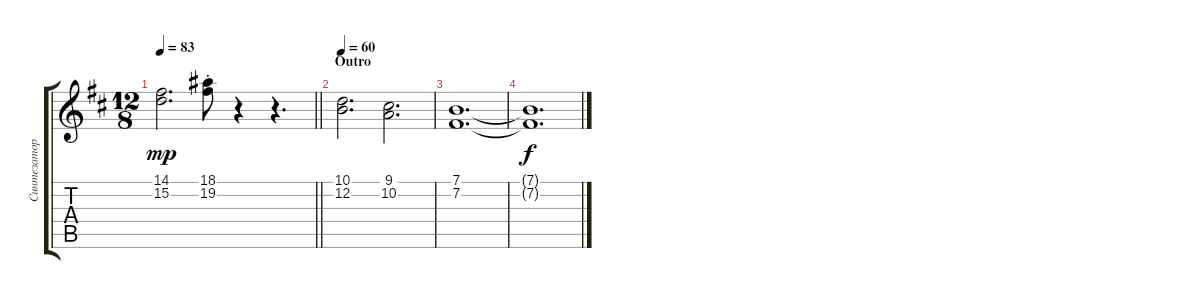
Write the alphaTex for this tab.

\track ("Синтезатор" "Синтезатор") {instrument rockorgan}
\staff {score tabs}
\tuning (E4 B3 G3 D3 A2 E2) {hide}
\ts (12 8)
\tempo 83
\clef g2
\barLineRight lightlight
\ks bminor
(14.1 15.2).2{d dy mp} (18.1{st} 19.2{st}).8 r.4 r.4{d} |
\section ("" "Outro")
\tempo 60
(10.1 12.2).2{d} (9.1 10.2).2{d} |
(7.1 7.2).1{d volume 0} |
(7.1{t} 7.2{t}).1{d dy f}
